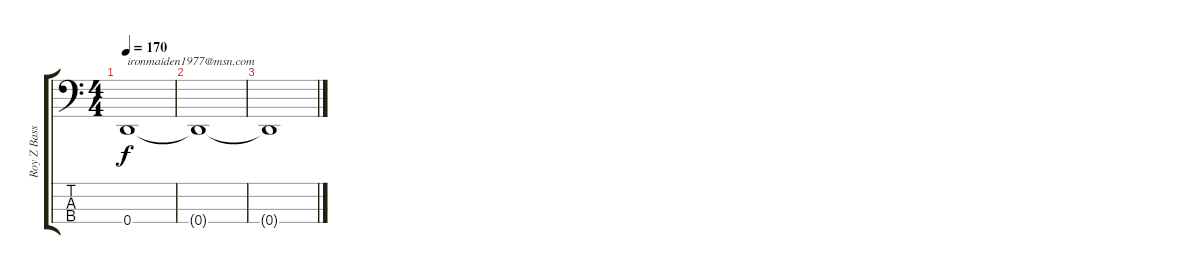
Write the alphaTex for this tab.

\track ("Roy Z Bass" "Roy Z Bass") {instrument electricbassfinger}
\staff {score tabs}
\tuning (G2 D2 A1 D1) {hide}
\ts (4 4)
\tempo 170
\clef f4
\ks c
0.4.1{txt "ironmaiden1977@msn.com" dy f} |
0.4{t}.1 |
0.4{t}.1
